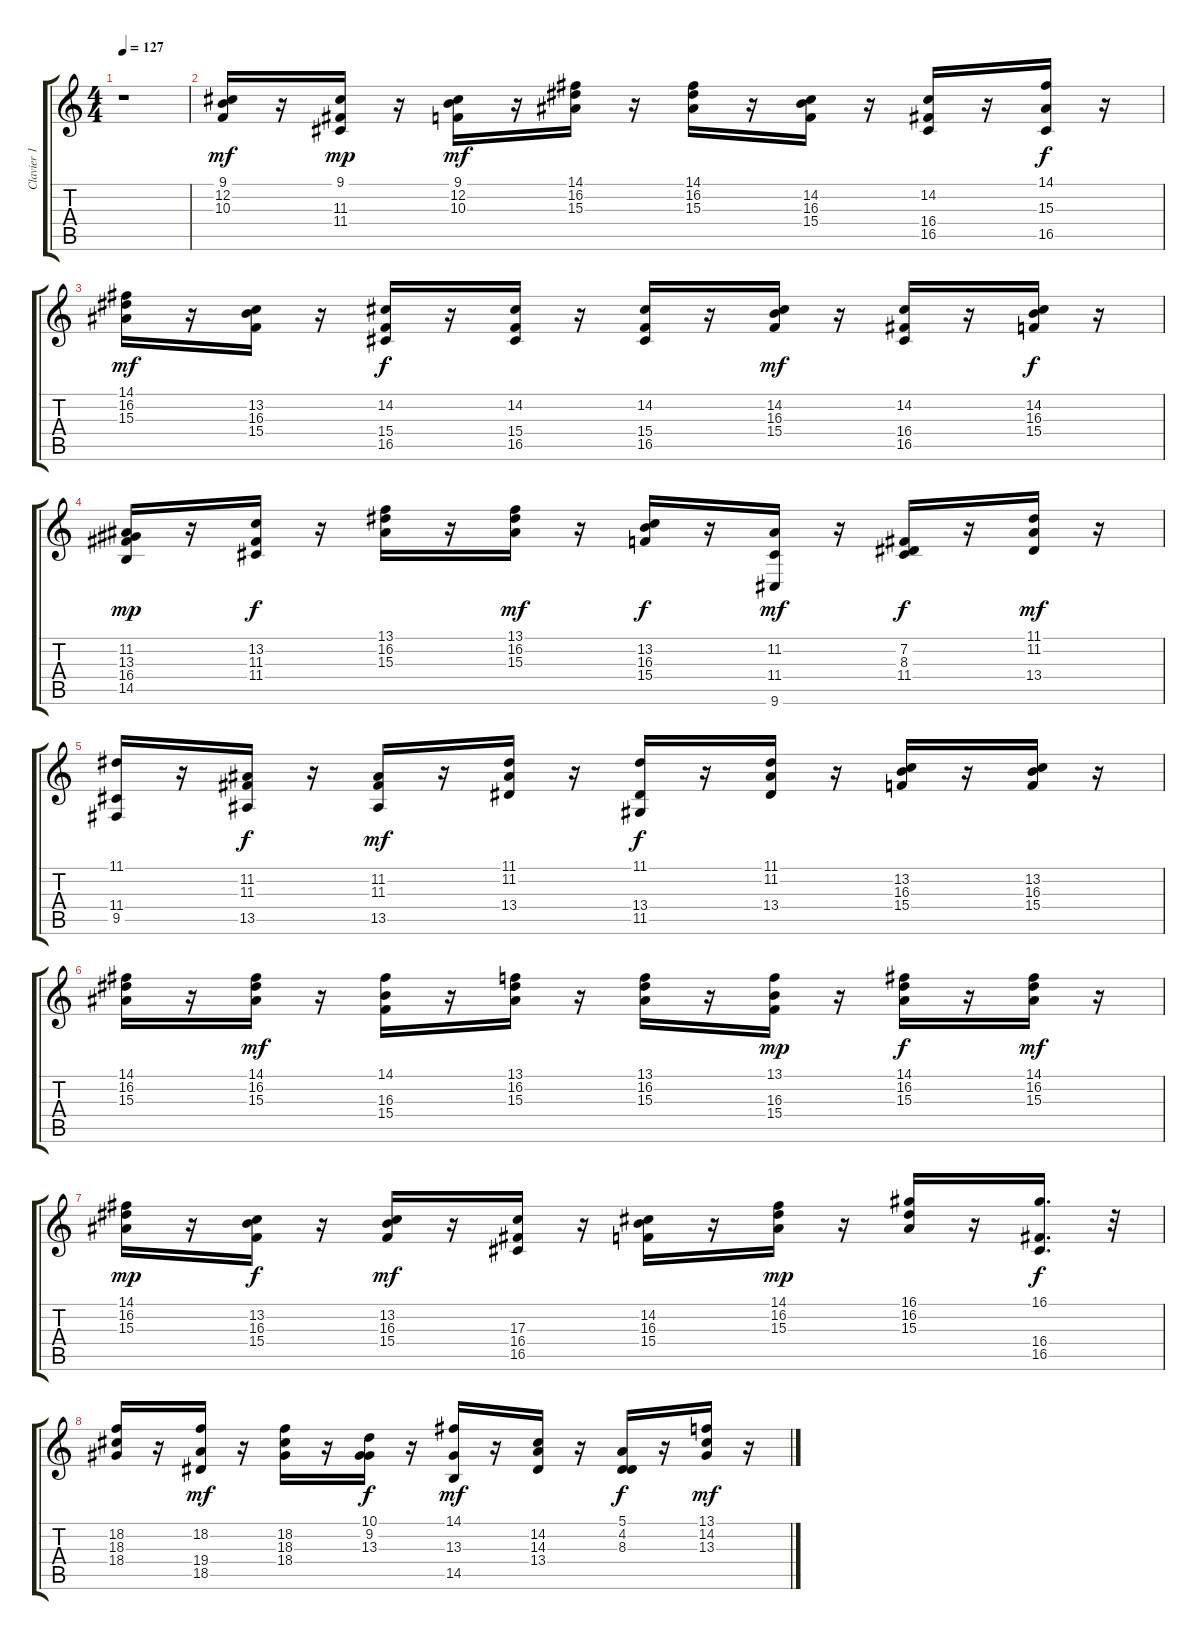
\track ("Clavier 1" "Clavier 1") {instrument rockorgan}
\staff {score tabs}
\tuning (E4 B3 G3 D3 A2 E2) {hide}
\ts (4 4)
\tempo 127
\clef g2
\ks c
r.1{dy mf instrument rockorgan} |
(9.1 12.2 10.3).16 r.16 (9.1 11.3 11.4).16{dy mp} r.16 (9.1 12.2 10.3).16{dy mf} r.16 (14.1 16.2 15.3).16 r.16 (14.1 16.2 15.3).16 r.16 (14.2 16.3 15.4).16 r.16 (14.2 16.4 16.5).16 r.16 (14.1 15.3 16.5).16{dy f} r.16 |
(14.1 16.2 15.3).16{dy mf} r.16 (13.2 16.3 15.4).16 r.16 (14.2 15.4 16.5).16{dy f} r.16 (14.2 15.4 16.5).16 r.16 (14.2 15.4 16.5).16 r.16 (14.2 16.3 15.4).16{dy mf} r.16 (14.2 16.4 16.5).16 r.16 (14.2 16.3 15.4).16{dy f} r.16 |
(11.2 13.3 16.4 14.5).16{dy mp} r.16 (13.2 11.3 11.4).16{dy f} r.16 (13.1 16.2 15.3).16 r.16 (13.1 16.2 15.3).16{dy mf} r.16 (13.2 16.3 15.4).16{dy f} r.16 (11.2 11.4 9.6).16{dy mf} r.16 (7.2 8.3 11.4).16{dy f} r.16 (11.1 11.2 13.4).16{dy mf} r.16 |
(11.1 11.4 9.5).16 r.16 (11.2 11.3 13.5).16{dy f} r.16 (11.2 11.3 13.5).16{dy mf} r.16 (11.1 11.2 13.4).16 r.16 (11.1 13.4 11.5).16{dy f} r.16 (11.1 11.2 13.4).16 r.16 (13.2 16.3 15.4).16 r.16 (13.2 16.3 15.4).16 r.16 |
(14.1 16.2 15.3).16 r.16 (14.1 16.2 15.3).16{dy mf} r.16 (14.1 16.3 15.4).16 r.16 (13.1 16.2 15.3).16 r.16 (13.1 16.2 15.3).16 r.16 (13.1 16.3 15.4).16{dy mp} r.16 (14.1 16.2 15.3).16{dy f} r.16 (14.1 16.2 15.3).16{dy mf} r.16 |
(14.1 16.2 15.3).16{dy mp} r.16 (13.2 16.3 15.4).16{dy f} r.16 (13.2 16.3 15.4).16{dy mf} r.16 (17.3 16.4 16.5).16 r.16 (14.2 16.3 15.4).16 r.16 (14.1 16.2 15.3).16{dy mp} r.16 (16.1 16.2 15.3).16 r.16 (16.1 16.4 16.5).16{d dy f} r.32 |
(18.2 18.3 18.4).16 r.16 (18.2 19.4 18.5).16{dy mf} r.16 (18.2 18.3 18.4).16 r.16 (10.1 9.2 13.3).16{dy f} r.16 (14.1 13.3 14.5).16{dy mf} r.16 (14.2 14.3 13.4).16 r.16 (5.1 4.2 8.3).16{dy f} r.16 (13.1 14.2 13.3).16{dy mf} r.16
